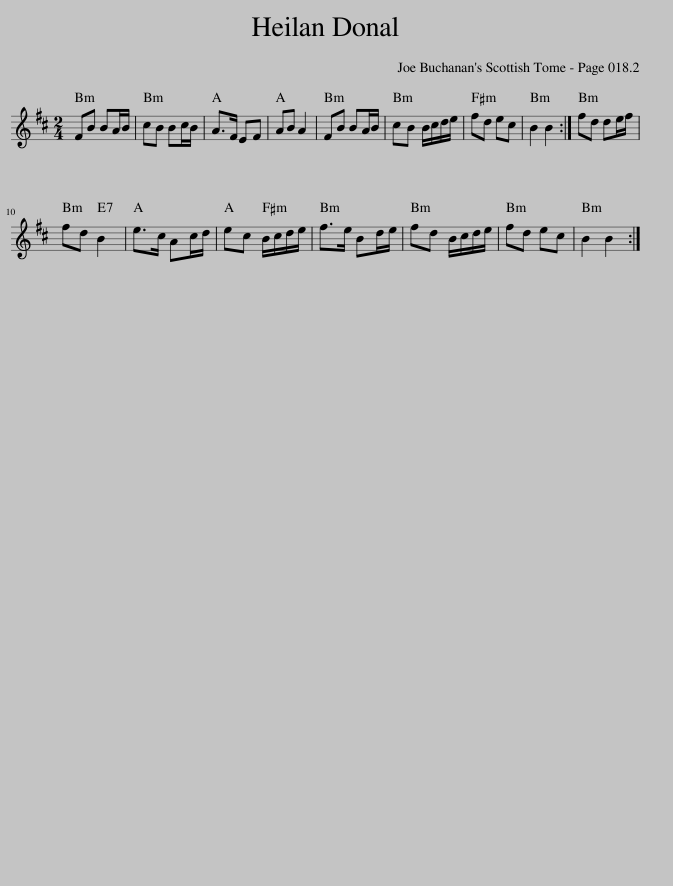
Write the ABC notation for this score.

X:1
L:1/8
M:2/4
I:linebreak $
K:Bmin
V:1 treble
V:1
 FB BA/B/ | cB Bc/B/ | A>F EF | AB A2 | FB BA/B/ | %5
 cB B/c/d/e/ | fd ec | B2 B2 :| fd de/f/ |$ fd B2 | %10
 e>c Ac/d/ | ec B/c/d/e/ | f>e Bd/e/ | fd B/c/d/e/ | fd ec | %15
 B2 B2 :| %16
